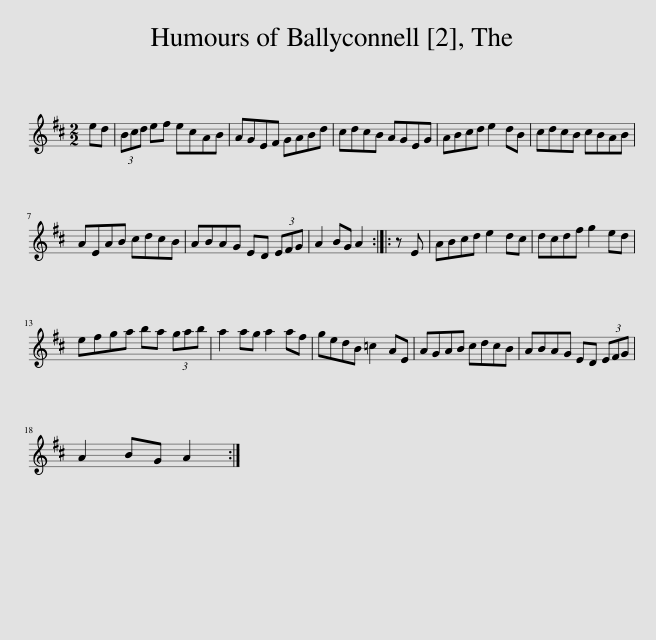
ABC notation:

X:1
L:1/8
M:2/2
I:linebreak $
K:D
V:1 treble
V:1
 ed | (3Bcd ef ecAB | AGEF GABd | cdcB AGEG | ABcd e2 dB | %5
 cdcB cBAB |$ AEAB cdcB | ABAG ED (3EFG | A2 BG A2 :: z E | %10
 ABcd e2 dc | dcdf g2 ed |$ efga ba (3gab | a2 ag a2 af | gedB =c2 AE | %15
 AGAB cdcB | ABAG ED (3EFG |$ A2 BG A2 :| %18
